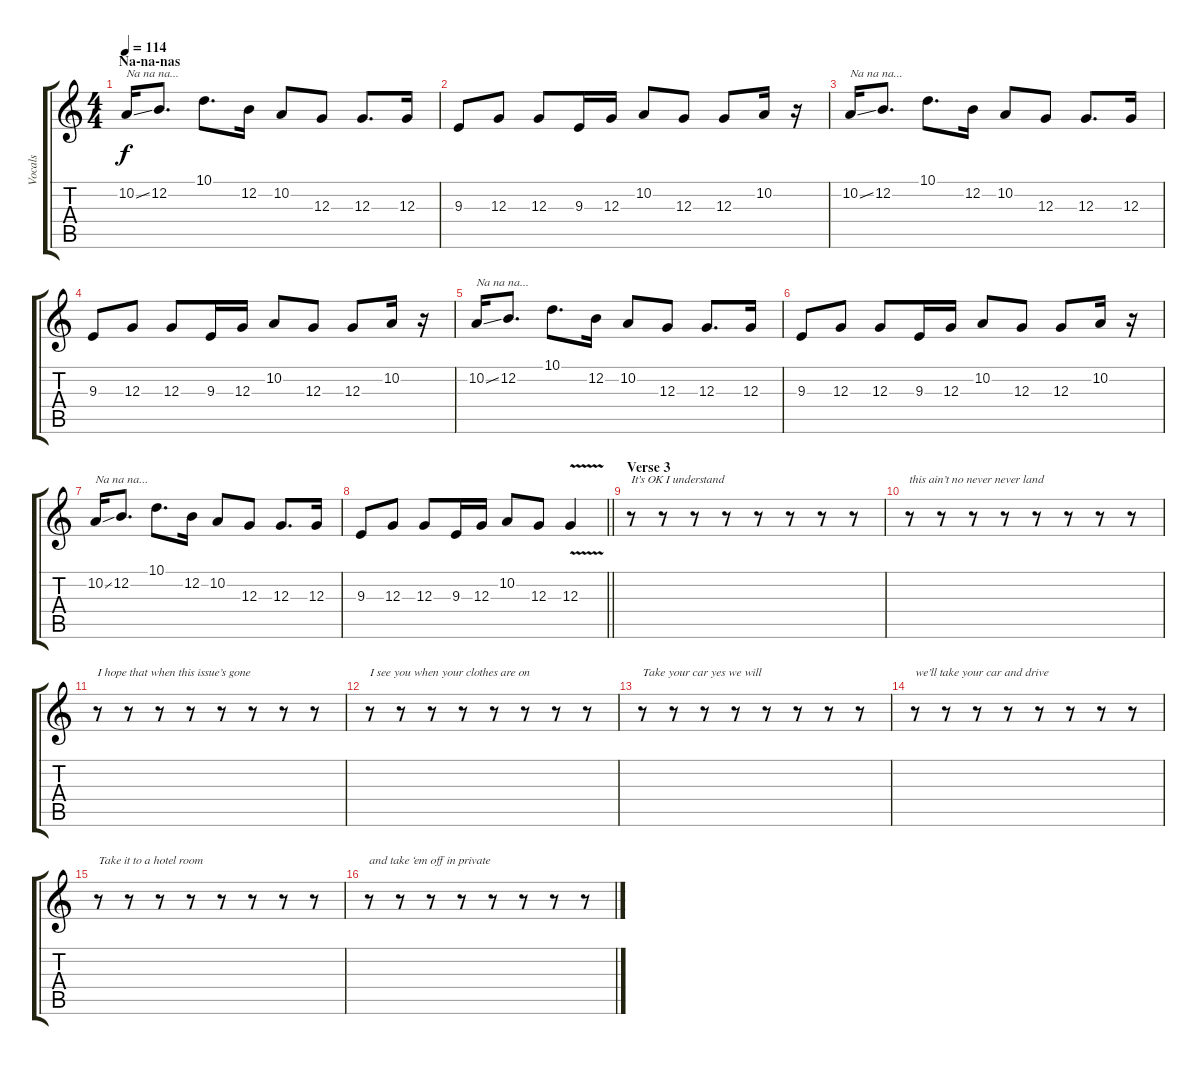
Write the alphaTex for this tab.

\track ("Vocals" "Vocals") {instrument choiraahs}
\staff {score tabs}
\tuning (E4 B3 G3 D3 A2 E2) {hide}
\ts (4 4)
\section ("" "Na-na-nas")
\tempo 114
\clef g2
\ks c
10.2{ss}.16{txt "Na na na..." dy f} 12.2.8{d} 10.1.8{d} 12.2.16 10.2.8 12.3.8 12.3.8{d} 12.3.16 |
9.3.8 12.3.8 12.3.8 9.3.16 12.3.16 10.2.8 12.3.8 12.3.8 10.2.16 r.16 |
10.2{ss}.16{txt "Na na na..."} 12.2.8{d} 10.1.8{d} 12.2.16 10.2.8 12.3.8 12.3.8{d} 12.3.16 |
9.3.8 12.3.8 12.3.8 9.3.16 12.3.16 10.2.8 12.3.8 12.3.8 10.2.16 r.16 |
10.2{ss}.16{txt "Na na na..."} 12.2.8{d} 10.1.8{d} 12.2.16 10.2.8 12.3.8 12.3.8{d} 12.3.16 |
9.3.8 12.3.8 12.3.8 9.3.16 12.3.16 10.2.8 12.3.8 12.3.8 10.2.16 r.16 |
10.2{ss}.16{txt "Na na na..."} 12.2.8{d} 10.1.8{d} 12.2.16 10.2.8 12.3.8 12.3.8{d} 12.3.16 |
\barLineRight lightlight
9.3.8 12.3.8 12.3.8 9.3.16 12.3.16 10.2.8 12.3.8 12.3{v}.4 |
\section ("" "Verse 3")
r.8{txt "It’s OK I understand"} r.8 r.8 r.8 r.8 r.8 r.8 r.8 |
r.8{txt "this ain’t no never never land"} r.8 r.8 r.8 r.8 r.8 r.8 r.8 |
r.8{txt "I hope that when this issue’s gone"} r.8 r.8 r.8 r.8 r.8 r.8 r.8 |
r.8{txt "I see you when your clothes are on"} r.8 r.8 r.8 r.8 r.8 r.8 r.8 |
r.8{txt "Take your car yes we will"} r.8 r.8 r.8 r.8 r.8 r.8 r.8 |
r.8{txt "we’ll take your car and drive"} r.8 r.8 r.8 r.8 r.8 r.8 r.8 |
r.8{txt "Take it to a hotel room"} r.8 r.8 r.8 r.8 r.8 r.8 r.8 |
r.8{txt "and take ‘em off in private"} r.8 r.8 r.8 r.8 r.8 r.8 r.8
